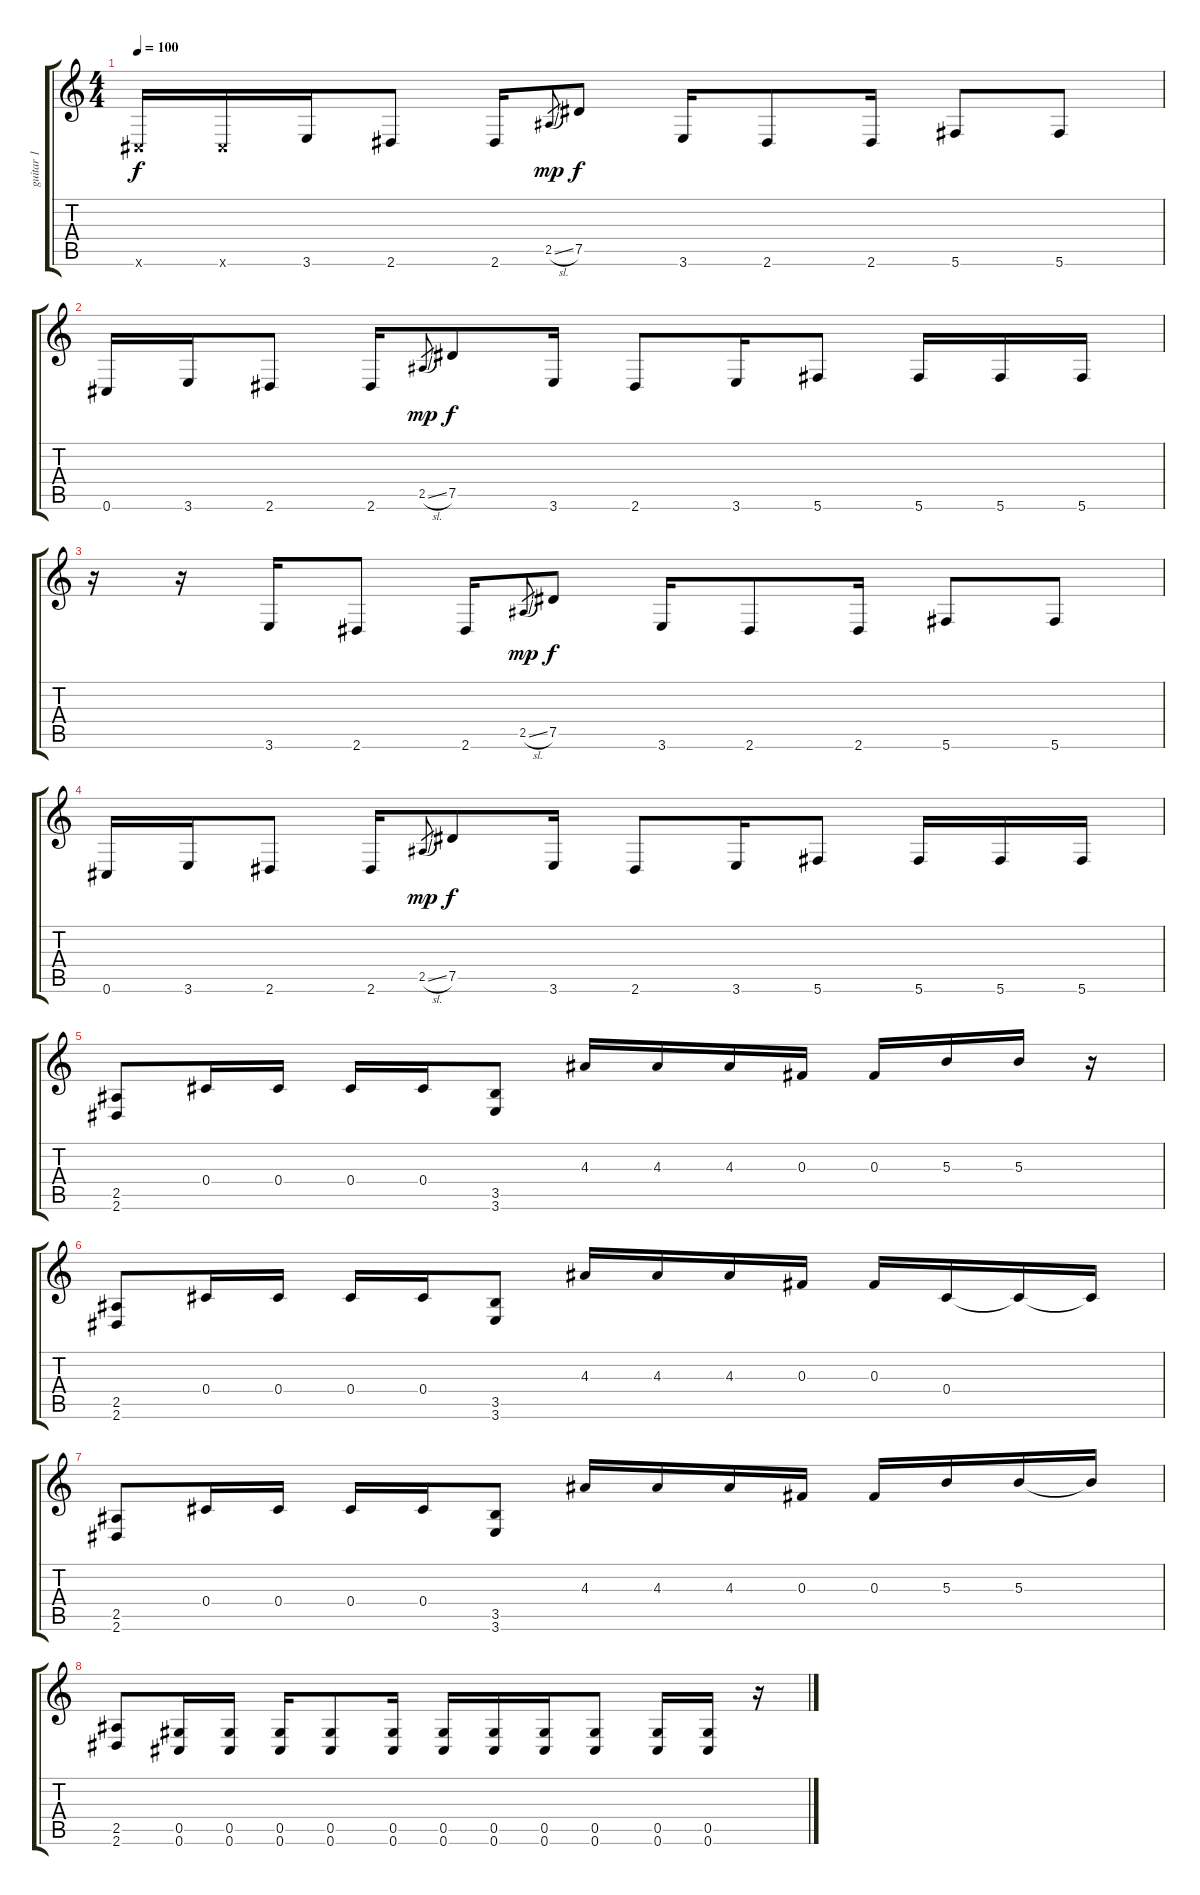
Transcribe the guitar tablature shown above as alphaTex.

\track ("guitar 1" "guitar 1") {instrument distortionguitar}
\staff {score tabs}
\tuning (Eb4 Bb3 Gb3 Db3 Ab2 Db2) {hide}
\ts (4 4)
\tempo 100
\clef g2
\ks c
0.6{x}.16{dy f} 0.6{x}.16 3.6.16 2.6.8 2.6.16 2.5{sl}.8{gr dy mp} 7.5.8{dy f} 3.6.16 2.6.8 2.6.16 5.6.8 5.6.8 |
0.6.16 3.6.16 2.6.8 2.6.16 2.5{sl}.8{gr dy mp} 7.5.8{dy f} 3.6.16 2.6.8 3.6.16 5.6.8 5.6.16 5.6.16 5.6.16 |
r.16 r.16 3.6.16 2.6.8 2.6.16 2.5{sl}.8{gr dy mp} 7.5.8{dy f} 3.6.16 2.6.8 2.6.16 5.6.8 5.6.8 |
0.6.16 3.6.16 2.6.8 2.6.16 2.5{sl}.8{gr dy mp} 7.5.8{dy f} 3.6.16 2.6.8 3.6.16 5.6.8 5.6.16 5.6.16 5.6.16 |
(2.5 2.6).8 0.4.16 0.4.16 0.4.16 0.4.16 (3.5 3.6).8 4.3.16 4.3.16 4.3.16 0.3.16 0.3.16 5.3.16 5.3.16 r.16 |
(2.5 2.6).8 0.4.16 0.4.16 0.4.16 0.4.16 (3.5 3.6).8 4.3.16 4.3.16 4.3.16 0.3.16 0.3.16 0.4.16 0.4{t}.16 0.4{t}.16 |
(2.5 2.6).8 0.4.16 0.4.16 0.4.16 0.4.16 (3.5 3.6).8 4.3.16 4.3.16 4.3.16 0.3.16 0.3.16 5.3.16 5.3.16 5.3{t}.16 |
(2.5 2.6).8 (0.5 0.6).16 (0.5 0.6).16 (0.5 0.6).16 (0.5 0.6).8 (0.5 0.6).16 (0.5 0.6).16 (0.5 0.6).16 (0.5 0.6).16 (0.5 0.6).8 (0.5 0.6).16 (0.5 0.6).16 r.16
